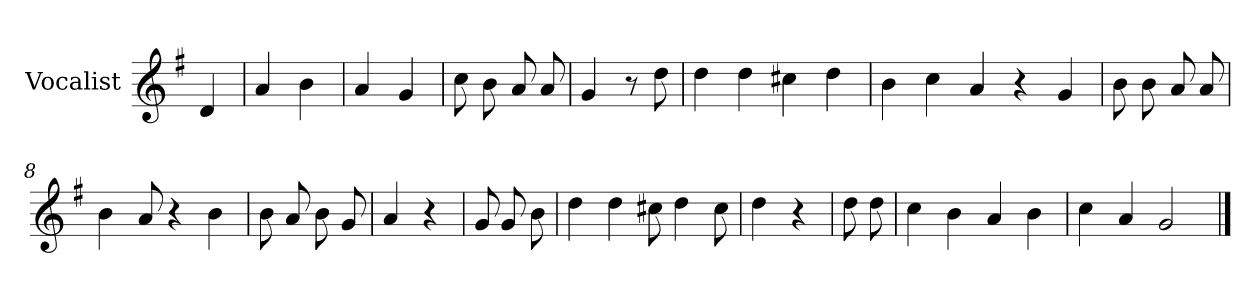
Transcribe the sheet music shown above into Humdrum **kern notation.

**kern
*part1
*staff1
*I"Vocalist
*k[f#]
*G:
=
4d
=1
4a
4b
=2
4a
4g
=3
8cc
8b
8a
8a
=4
4g
8r
8dd
=5
4dd
4dd
4cc#X
4dd
=6
4b
4cc
4a
4r
4g
=7
8b
8b
8a
8a
=8
4b
8a
4r
4b
=9
8b
8a
8b
8g
=10
4a
4r
=11
8g
8g
8b
=12
4dd
4dd
8cc#X
4dd
8cc#
=13
4dd
4r
=14
8dd
8dd
=15
4cc
4b
4a
4b
=16
4cc
4a
2g
==
*-
